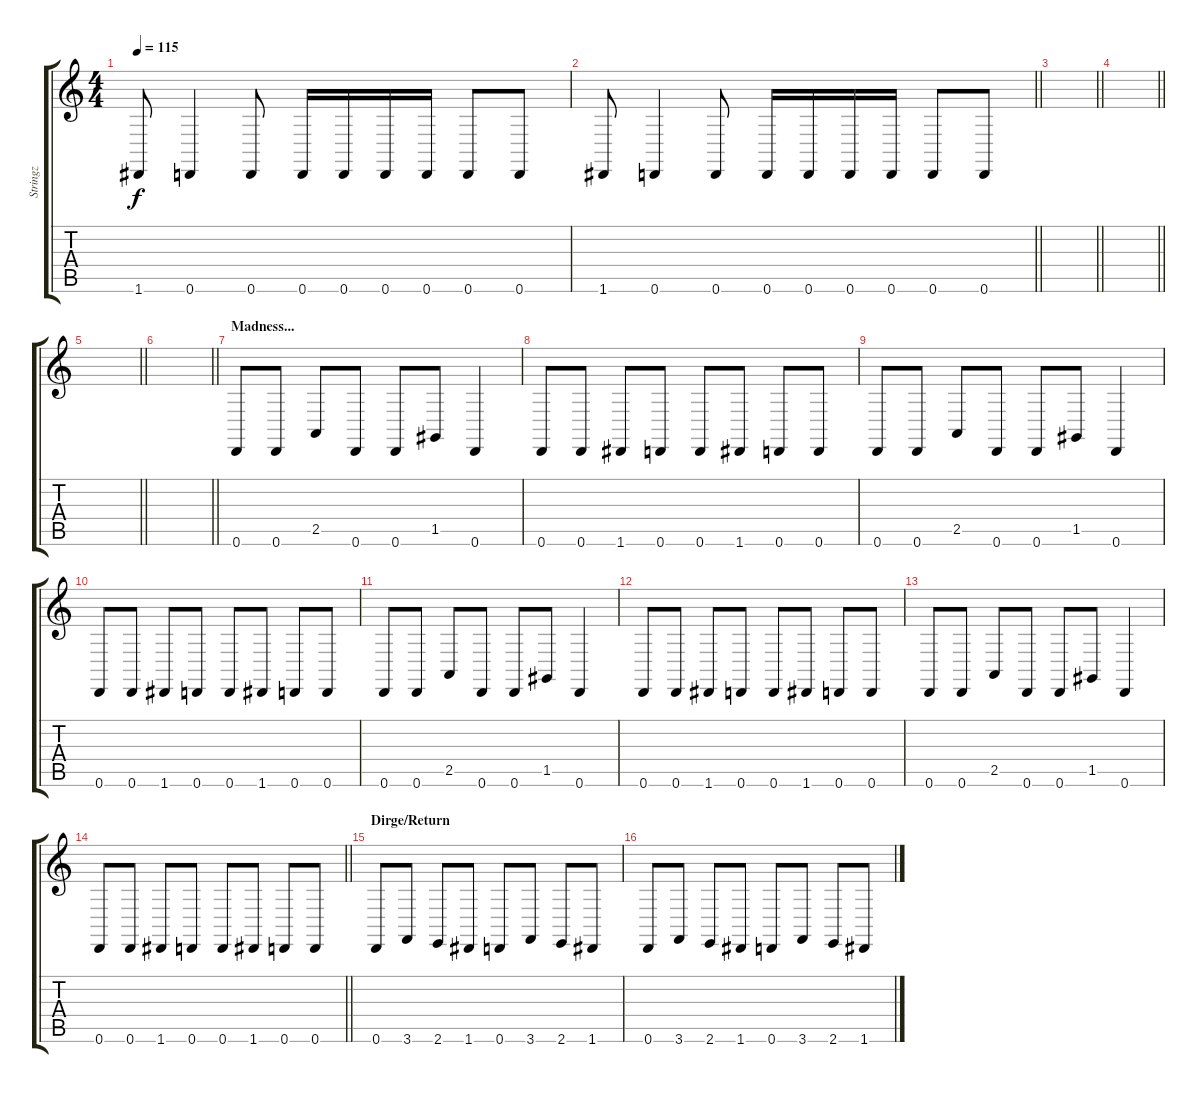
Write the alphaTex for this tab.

\track ("Stringz" "Stringz") {instrument pizzicatostrings}
\staff {score tabs}
\tuning (D4 A3 F3 C3 G2 D2) {hide}
\ts (4 4)
\tempo 115
\clef g2
\ks c
1.6.8{dy f} 0.6.4 0.6.8 0.6.16 0.6.16 0.6.16 0.6.16 0.6.8 0.6.8 |
\barLineRight lightlight
1.6.8 0.6.4 0.6.8 0.6.16 0.6.16 0.6.16 0.6.16 0.6.8 0.6.8 |
\barLineRight lightlight
|
\barLineRight lightlight
|
\barLineRight lightlight
|
\barLineRight lightlight
|
\section ("" "Madness...")
0.6.8 0.6.8 2.5.8 0.6.8 0.6.8 1.5.8 0.6.4 |
0.6.8 0.6.8 1.6.8 0.6.8 0.6.8 1.6.8 0.6.8 0.6.8 |
0.6.8 0.6.8 2.5.8 0.6.8 0.6.8 1.5.8 0.6.4 |
0.6.8 0.6.8 1.6.8 0.6.8 0.6.8 1.6.8 0.6.8 0.6.8 |
0.6.8 0.6.8 2.5.8 0.6.8 0.6.8 1.5.8 0.6.4 |
0.6.8 0.6.8 1.6.8 0.6.8 0.6.8 1.6.8 0.6.8 0.6.8 |
0.6.8 0.6.8 2.5.8 0.6.8 0.6.8 1.5.8 0.6.4 |
\barLineRight lightlight
0.6.8 0.6.8 1.6.8 0.6.8 0.6.8 1.6.8 0.6.8 0.6.8 |
\section ("" "Dirge/Return")
0.6.8 3.6.8 2.6.8 1.6.8 0.6.8 3.6.8 2.6.8 1.6.8 |
0.6.8 3.6.8 2.6.8 1.6.8 0.6.8 3.6.8 2.6.8 1.6.8
